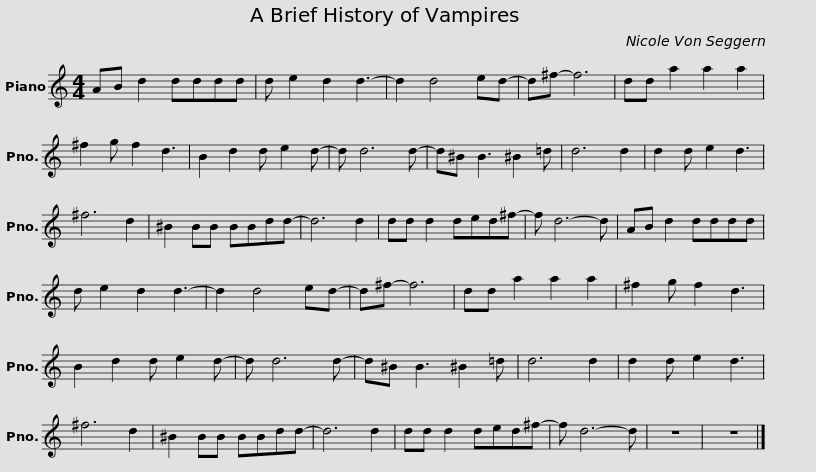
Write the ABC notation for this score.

X:1
L:1/8
M:4/4
I:linebreak $
K:C
V:1 treble
V:1
 AB d2 dddd | d e2 d2 d3- | d2 d4 ed- | d^f- f6 | dd a2 a2 a2 | %5
 ^f2 g f2 d3 | B2 d2 d e2 d- | d d6 d- |$ d^B B3 ^B2 =d | d6 d2 | %10
 d2 d e2 d3 | ^f6 d2 | ^B2 BB BBdd- | d6 d2 | dd d2 ded^f- | %15
 f d6- d | AB d2 dddd |$ d e2 d2 d3- | d2 d4 ed- | d^f- f6 | %20
 dd a2 a2 a2 | ^f2 g f2 d3 | B2 d2 d e2 d- | d d6 d- | d^B B3 ^B2 =d | %25
 d6 d2 |$ d2 d e2 d3 | ^f6 d2 | ^B2 BB BBdd- | d6 d2 | %30
 dd d2 ded^f- | f d6- d | z8 | z8 |] %34
